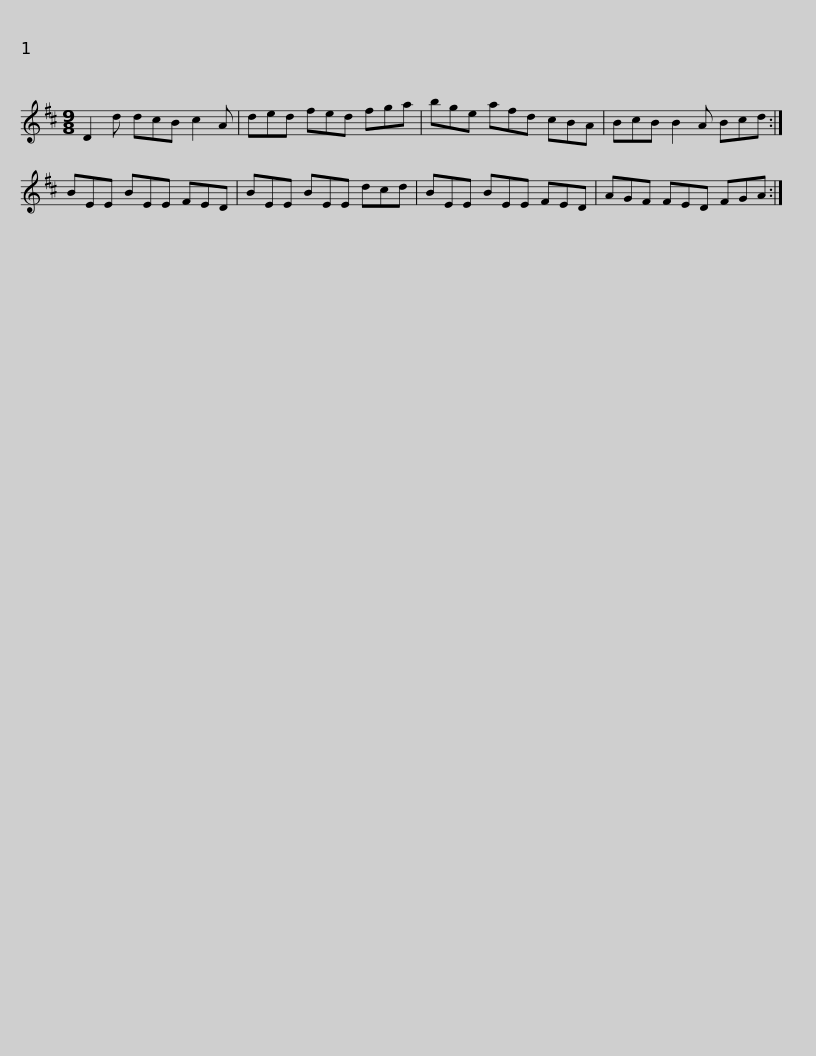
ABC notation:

X:1
L:1/8
M:9/8
I:linebreak $
K:D
V:1 treble
V:1
 D2 d dcB c2 A | ded fed fga | bge afd cBA | BcB B2 A Bcd :| BEE BEE FED |$ %5
 BEE BEE dcd | BEE BEE FED | AGF FED FGA :| %8
